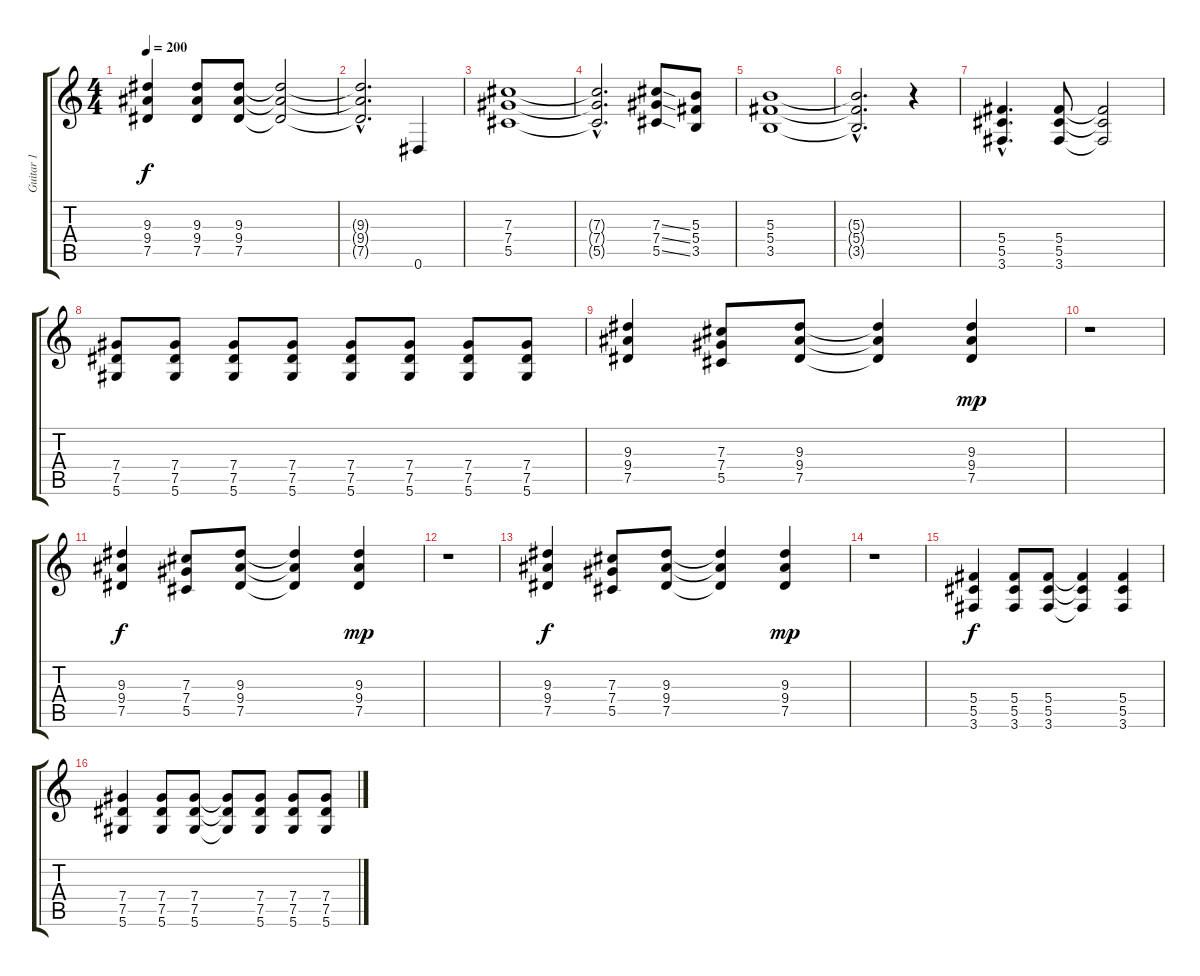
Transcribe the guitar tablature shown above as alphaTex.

\track ("Guitar 1" "Guitar 1") {instrument distortionguitar}
\staff {score tabs}
\tuning (Eb4 Bb3 Gb3 Db3 Ab2 Eb2) {hide}
\ts (4 4)
\tempo 200
\clef g2
\ks c
(9.3 9.4 7.5).4{dy f} (9.3 9.4 7.5).8 (9.3 9.4 7.5).8 (9.3{t} 9.4{t} 7.5{t}).2 |
(9.3{hac t} 9.4{hac t} 7.5{hac t}).2{d} 0.6.4 |
(7.3 7.4 5.5).1 |
(7.3{hac t} 7.4{hac t} 5.5{hac t}).2{d} (7.3{ss} 7.4{ss} 5.5{ss}).8 (5.3 5.4 3.5).8 |
(5.3 5.4 3.5).1 |
(5.3{hac t} 5.4{hac t} 3.5{hac t}).2{d} r.4 |
(5.4{hac} 5.5{hac} 3.6{hac}).4{d} (5.4 5.5 3.6).8 (5.4{t} 5.5{t} 3.6{t}).2 |
(7.4 7.5 5.6).8 (7.4 7.5 5.6).8 (7.4 7.5 5.6).8 (7.4 7.5 5.6).8 (7.4 7.5 5.6).8 (7.4 7.5 5.6).8 (7.4 7.5 5.6).8 (7.4 7.5 5.6).8 |
(9.3 9.4 7.5).4 (7.3 7.4 5.5).8 (9.3 9.4 7.5).8 (9.3{t} 9.4{t} 7.5{t}).4 (9.3 9.4 7.5).4{dy mp} |
r.1 |
(9.3 9.4 7.5).4{dy f} (7.3 7.4 5.5).8 (9.3 9.4 7.5).8 (9.3{t} 9.4{t} 7.5{t}).4 (9.3 9.4 7.5).4{dy mp} |
r.1 |
(9.3 9.4 7.5).4{dy f} (7.3 7.4 5.5).8 (9.3 9.4 7.5).8 (9.3{t} 9.4{t} 7.5{t}).4 (9.3 9.4 7.5).4{dy mp} |
r.1 |
(5.4 5.5 3.6).4{dy f} (5.4 5.5 3.6).8 (5.4 5.5 3.6).8 (5.4{t} 5.5{t} 3.6{t}).4 (5.4 5.5 3.6).4 |
(7.4 7.5 5.6).4 (7.4 7.5 5.6).8 (7.4 7.5 5.6).8 (7.4{t} 7.5{t} 5.6{t}).8 (7.4 7.5 5.6).8 (7.4 7.5 5.6).8 (7.4 7.5 5.6).8
